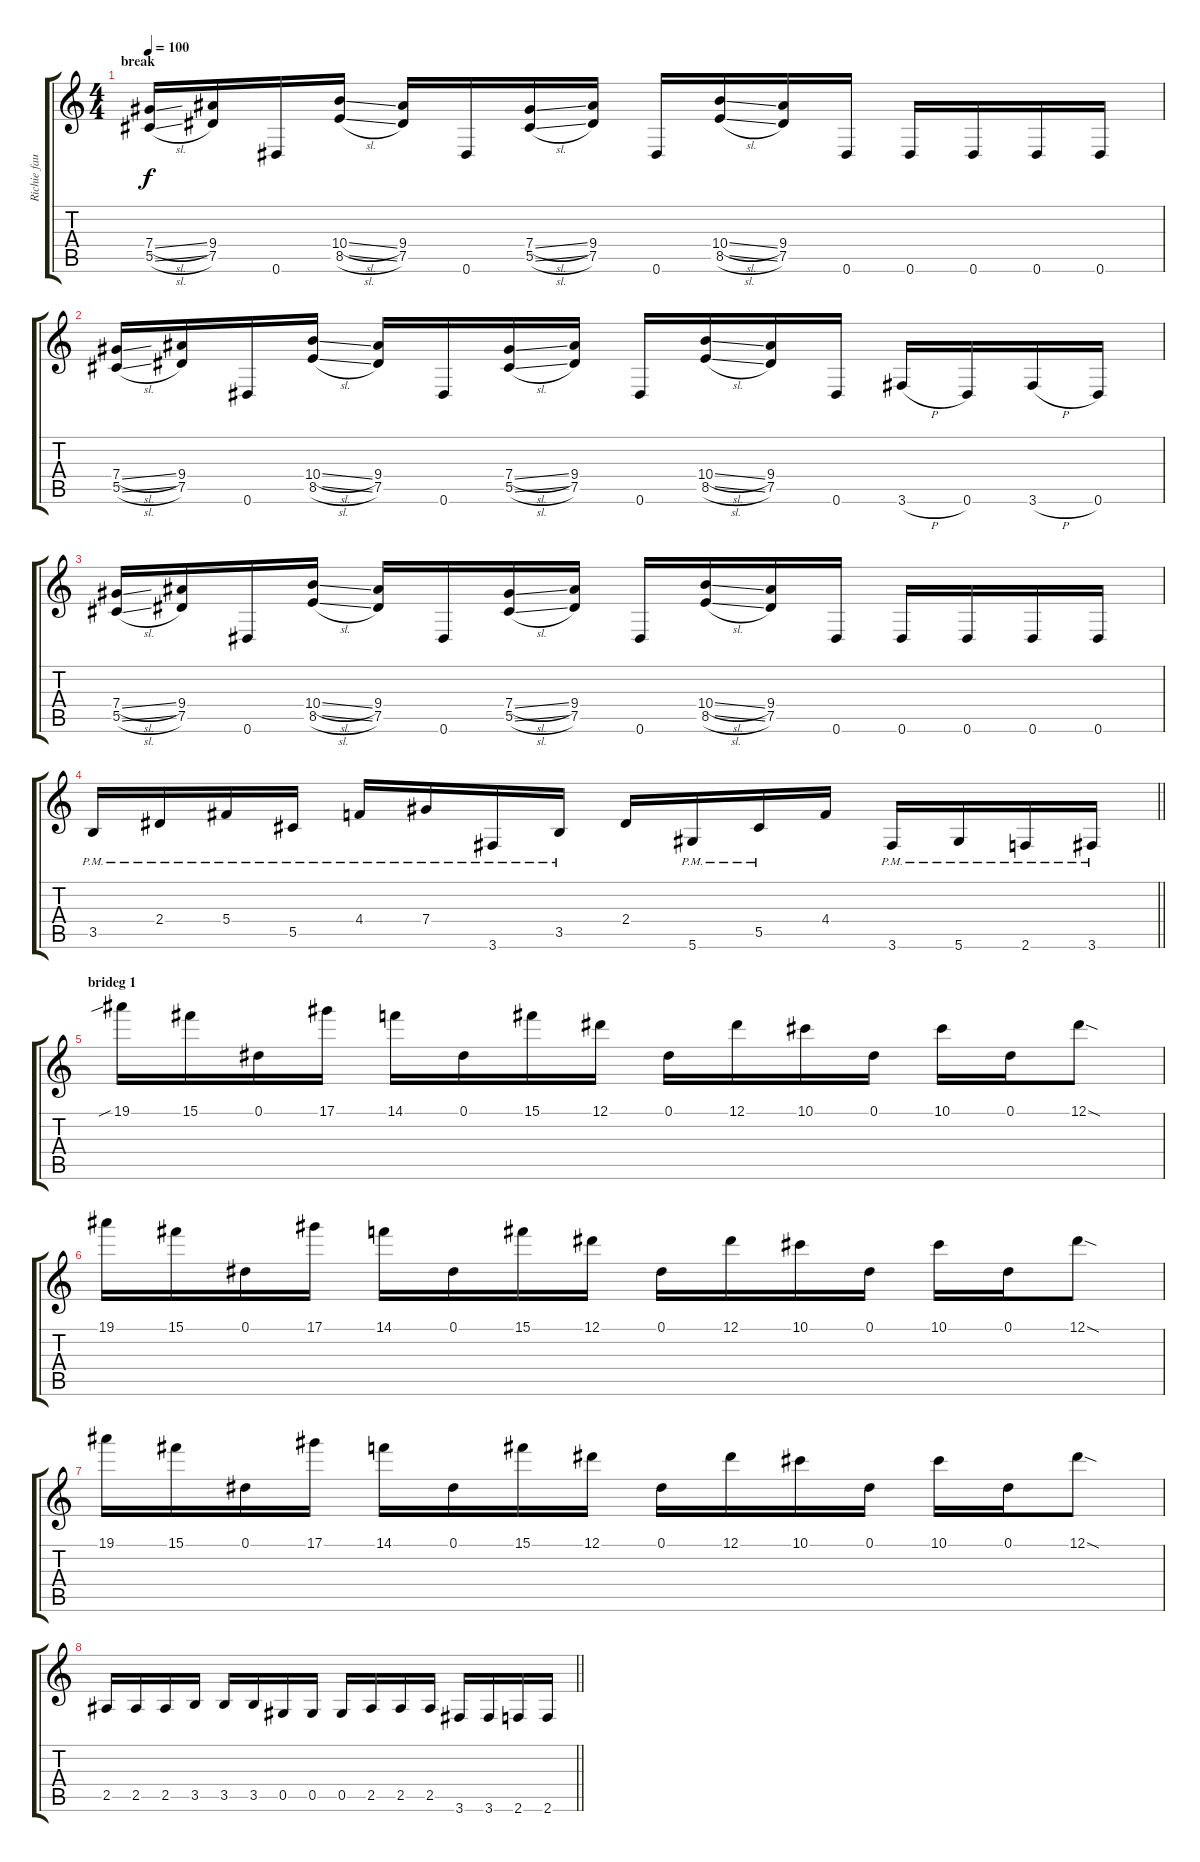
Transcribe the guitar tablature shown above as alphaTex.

\track ("Richie faulkner" "Richie fau") {instrument distortionguitar}
\staff {score tabs}
\tuning (Eb4 Bb3 Gb3 Db3 Ab2 Eb2) {hide}
\ts (4 4)
\section ("" "break")
\tempo 100
\clef g2
\ks c
(7.4{sl} 5.5{sl}).16{dy f} (9.4 7.5).16 0.6.16 (10.4{sl} 8.5{sl}).16 (9.4 7.5).16 0.6.16 (7.4{sl} 5.5{sl}).16 (9.4 7.5).16 0.6.16 (10.4{sl} 8.5{sl}).16 (9.4 7.5).16 0.6.16 0.6.16 0.6.16 0.6.16 0.6.16 |
(7.4{sl} 5.5{sl}).16 (9.4 7.5).16 0.6.16 (10.4{sl} 8.5{sl}).16 (9.4 7.5).16 0.6.16 (7.4{sl} 5.5{sl}).16 (9.4 7.5).16 0.6.16 (10.4{sl} 8.5{sl}).16 (9.4 7.5).16 0.6.16 3.6{h}.16 0.6.16 3.6{h}.16 0.6.16 |
(7.4{sl} 5.5{sl}).16 (9.4 7.5).16 0.6.16 (10.4{sl} 8.5{sl}).16 (9.4 7.5).16 0.6.16 (7.4{sl} 5.5{sl}).16 (9.4 7.5).16 0.6.16 (10.4{sl} 8.5{sl}).16 (9.4 7.5).16 0.6.16 0.6.16 0.6.16 0.6.16 0.6.16 |
\barLineRight lightlight
3.5{pm}.16 2.4{pm}.16 5.4{pm}.16 5.5{pm}.16 4.4{pm}.16 7.4{pm}.16 3.6{pm}.16 3.5{pm}.16 2.4.16 5.6{pm}.16 5.5{pm}.16 4.4.16 3.6{pm}.16 5.6{pm}.16 2.6{pm}.16 3.6{pm}.16 |
\section ("" "brideg 1")
19.1{sib}.16 15.1.16 0.1.16 17.1.16 14.1.16 0.1.16 15.1.16 12.1.16 0.1.16 12.1.16 10.1.16 0.1.16 10.1.16 0.1.16 12.1{sod}.8 |
19.1.16 15.1.16 0.1.16 17.1.16 14.1.16 0.1.16 15.1.16 12.1.16 0.1.16 12.1.16 10.1.16 0.1.16 10.1.16 0.1.16 12.1{sod}.8 |
19.1.16 15.1.16 0.1.16 17.1.16 14.1.16 0.1.16 15.1.16 12.1.16 0.1.16 12.1.16 10.1.16 0.1.16 10.1.16 0.1.16 12.1{sod}.8 |
\barLineRight lightlight
2.5.16 2.5.16 2.5.16 3.5.16 3.5.16 3.5.16 0.5.16 0.5.16 0.5.16 2.5.16 2.5.16 2.5.16 3.6.16 3.6.16 2.6.16 2.6.16
